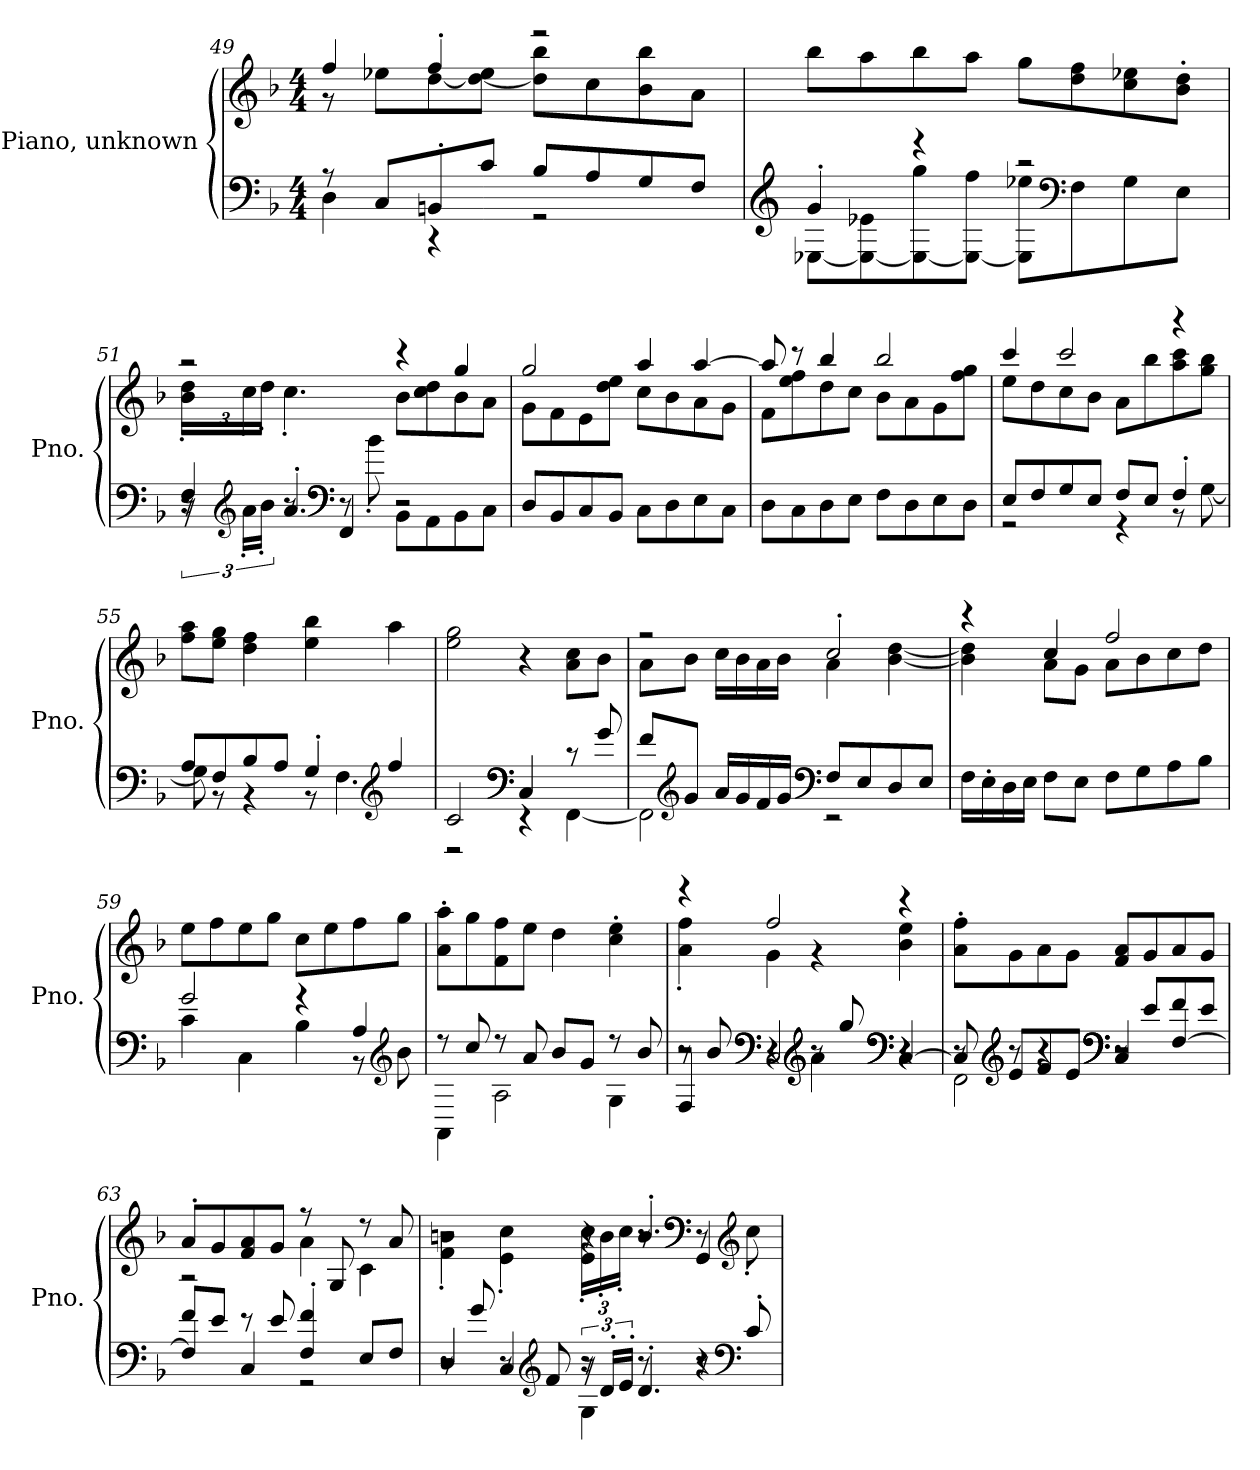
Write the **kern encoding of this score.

**kern	**kern
*part1	*part1
*staff2	*staff1
*I"Piano, unknown	*
*I'Pno.	*
!!LO:LB:g=z
*clefF4	*clefG2
*k[b-]	*k[b-]
*M4/4	*M4/4
=49	=49
*^	*^
8r	4D\	4ff/	8r
8C/L	.	.	8ee-X\L
8BBn'/	4r	4ff'/	[8dd\
8c/J	.	.	8dd\_ 8ee-\J
8B-/L	2r	2r	8dd\] 8bb-\L
8A/	.	.	8cc\
8G/	.	.	8b-\ 8bb-\
8F/J	.	.	8a\J
*	*	*v	*v
=50	=50	=50
*clefG2	*	*
4g'/	[8E-X\L	8bb-\L
.	8E-\_ 8e-X\	8aa\
4r	8E-\_ 8gg\	8bb-\
.	8E-\_ 8ff\J	8aa\J
2r	8E-\] 8ee-X\L	8gg\L
*clefF4	*	*
.	8F\	8dd\ 8ff\
.	8G\	8cc\ 8ee-X\
.	8E-\J	8b-\' 8dd\'J
=51	=51	=51
*	*^	*^
*	*	*	*	*Xbrackettup
8r	24r	4F/	2r	24b-\' 24dd\'LL
*clefG2	*	*	*	*
.	24a'\LL	.	.	24cc'\
.	24b-'\JJ	.	.	24dd'\JJ
4.a'/	8r	.	.	4.cc'\
*clefF4	*	*	*	*
.	8r	4FF/	.	.
.	8b-'\	.	.	.
2r	8BB-\L	2r	4r	8b-\L
.	8AA\	.	.	8cc\ 8dd\
.	8BB-\	.	4gg/	8b-\
.	8C\J	.	.	8a\J
*v	*v	*v	*	*
!!LO:LB:g=z	!!
=52	=52	=52
8D/L	2gg/	8g\L
8BB-/	.	8f\
8C/	.	8e\
8BB-/J	.	8dd\ 8ee\J
8C\L	4aa/	8cc\L
8D\	.	8b-\
8E\	[4aa/	8a\
8C\J	.	8g\J
=53	=53	=53
8D\L	8aa/]	8f\L
8C\	8r	8ee\ 8ff\
8D\	4bb-/	8dd\
8E\J	.	8cc\J
8F\L	2bb-/	8b-\L
8D\	.	8a\
8E\	.	8g\
8D\J	.	8ff\ 8gg\J
=54	=54	=54
*^	*	*
8E/L	2r	4ccc/	8ee\L
8F/	.	.	8dd\
8G/	.	2ccc/	8cc\
8E/J	.	.	8b-\J
8F/L	4r	.	8a\L
8E/J	.	.	8bb-\
4F'/	8r	4r	8aa\ 8ccc\
.	[8G\	.	8gg\ 8bb-\J
*	*	*v	*v
=55	=55	=55
8A/L	8G\]	8ff\ 8aa\L
8F/	8r	8ee\ 8gg\J
8B-/	4r	4dd\ 4ff\
8A/J	.	.
4G'/	8r	4ee\ 4bb-\
.	4.F\	.
*clefG2	*	*
4ff/	.	4aa\
!!LO:PB:g=z
=56	=56	=56
2c/	2r	2ee\ 2gg\
*clefF4	*	*
4C/	4r	4r
8r	[4FF\	8a\ 8cc\L
8g/	.	8b-\J
=57	=57	=57
*	*	*^
8f/L	2FF\]	2r	8a\L
*clefG2	*	*	*
8g/J	.	.	8b-\J
16a/LL	.	.	16cc\LL
16g/	.	.	16b-\
16f/	.	.	16a\
16g/JJ	.	.	16b-\JJ
*clefF4	*	*	*
8F/L	2r	2cc'/	4a\
8E/	.	.	.
8D/	.	.	[4b-\ [4dd\
8E/J	.	.	.
*v	*v	*	*
=58	=58	=58
16F\LL	4r	4b-\] 4dd\]
16E'\	.	.
16D\	.	.
16E\JJ	.	.
8F\L	4cc/	8a\L
8E\J	.	8g\J
8F\L	2ff/	8a\L
8G\	.	8b-\
8A\	.	8cc\
8B-\J	.	8dd\J
*	*v	*v
=59	=59
*^	*
2g/	4c\	8ee\L
.	.	8ff\
.	4C\	8ee\
.	.	8gg\J
4r	4B-\	8cc\L
.	.	8ee\
4A/	8r	8ff\
*clefG2	*	*
.	8b-\	8gg\J
!!LO:LB:g=z
=60	=60	=60
8r	4AA\	8a\' 8aa\'L
8cc/	.	8gg\
8r	2A\	8f\ 8ff\
8a/	.	8ee\J
8b-/L	.	4dd\
8g/J	.	.
8r	4G\	4cc\' 4ee\'
8b-/	.	.
=61	=61	=61
*	*^	*^
8r	2r	4F/	4r	4a\' 4ff\'
8b-/	.	.	.	.
*clefF4	*	*	*	*
4r	.	2C/	2ff/	4g\
*clefG2	*	*	*	*
8r	4a\	.	.	4r
8gg/	.	.	.	.
*clefF4	*	*	*	*
4r	4r	[4C/	4r	4b-\ 4ee\
*	*	*	*v	*v
=62	=62	=62	=62
8r	2FF\	8C/]	8a\' 8ff\'L
*clefG2	*	*	*
8e/L	.	8r	8g\
8f/	.	4r	8a\
8e/J	.	.	8g\J
*clefF4	*	*	*
8r	2r	4C/	8f/ 8a/L
8e/L	.	.	8g/
8f/	.	[4F/	8a/
8e/J	.	.	8g/J
*	*v	*v	*
!!LO:LB:g=z
=63	=63	=63
*	*	*^
8f/L	4F/]	8a'/L	2r
8e/J	.	8g/	.
8r	4C/	8f/ 8a/	.
8e/	.	8g/J	.
4F/' 4f/'	2r	8r	4a\
.	.	8G/	.
8E/L	.	8r	4c\
8F/J	.	8a/	.
=64	=64	=64	=64
*	*^	*	*^
8r	2r	4D/	2r	4f\' 4bn\'	2r
8g/	.	.	.	.	.
8r	.	4C/	.	4e\' 4cc\'	.
*clefG2	*	*	*	*	*
8f/	.	.	.	.	.
24r	4G\	8r	8r	24e\' 24cc\'LL	4r
24d'/LL	.	.	.	24b'\	.
24e'/JJ	.	.	.	24cc'\JJ	.
8r	.	4.d'/	4.b'/	8r	.
*	*	*	*clefF4	*	*
8r	4r	.	.	8r	4GG/
*clefF4	*	*	*clefG2	*	*
8c'/	.	.	.	8cc'\	.
*v	*v	*v	*	*	*
*	*v	*v	*v
=	=
*-	*-
